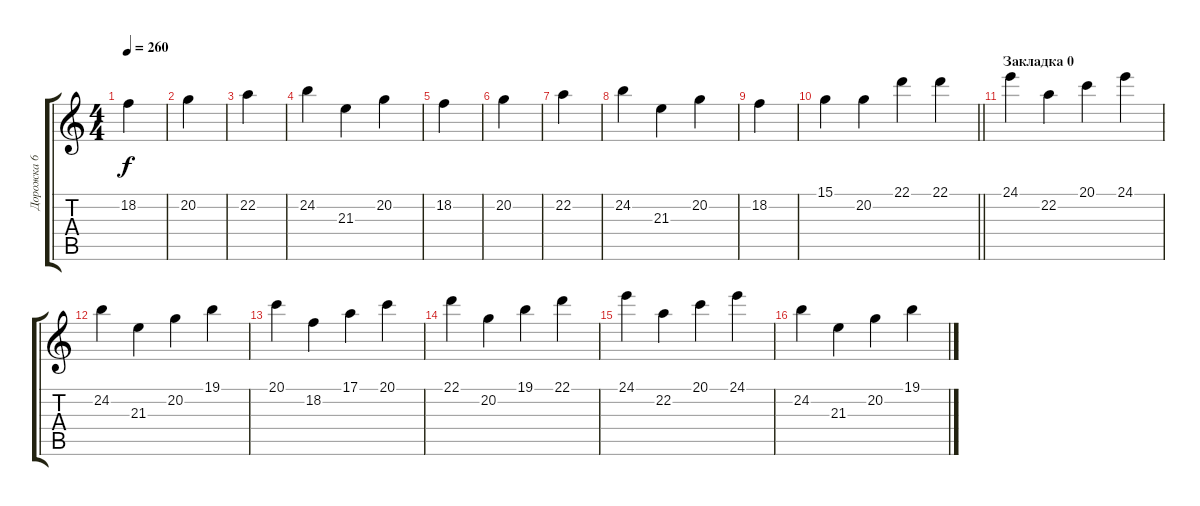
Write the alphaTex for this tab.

\track ("Дорожка 6" "Дорожка 6") {instrument fx1rain}
\staff {score tabs}
\tuning (E4 B3 G3 D3 A2 E2) {hide}
\ts (4 4)
\tempo 260
\clef g2
\ks c
18.2.4{dy f} |
20.2.4 |
22.2.4 |
24.2.4 21.3.4 20.2.4 |
18.2.4 |
20.2.4 |
22.2.4 |
24.2.4 21.3.4 20.2.4 |
18.2.4 |
\barLineRight lightlight
15.1.4 20.2.4 22.1.4 22.1.4 |
\section ("" "Закладка 0")
24.1.4 22.2.4 20.1.4 24.1.4 |
24.2.4 21.3.4 20.2.4 19.1.4 |
20.1.4 18.2.4 17.1.4 20.1.4 |
22.1.4 20.2.4 19.1.4 22.1.4 |
24.1.4 22.2.4 20.1.4 24.1.4 |
24.2.4 21.3.4 20.2.4 19.1.4
